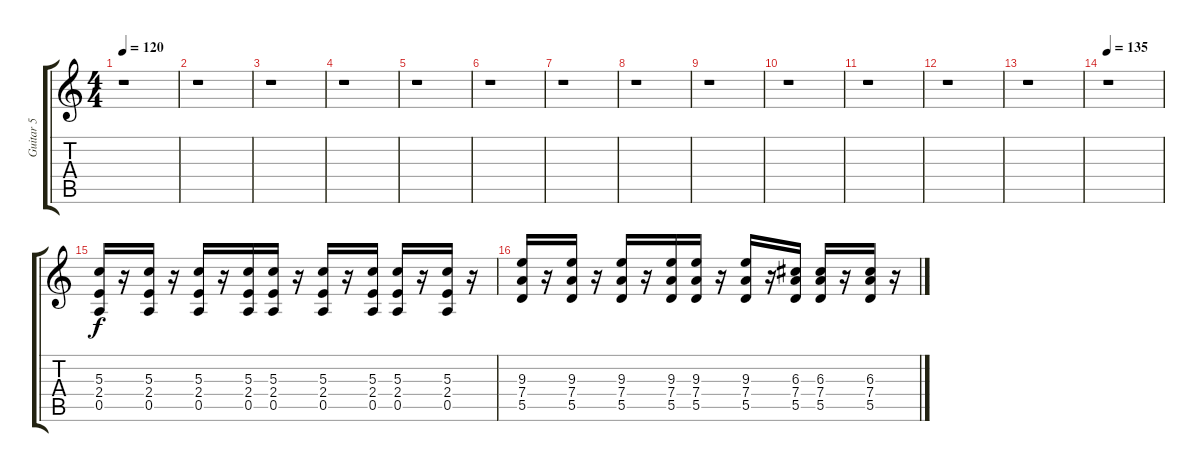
\track ("Guitar 5" "Guitar 5") {instrument distortionguitar}
\staff {score tabs}
\tuning (E4 B3 G3 D3 A2 D2) {hide}
\ts (4 4)
\tempo 120
\clef g2
\ks c
r.1{dy f} |
r.1 |
r.1 |
r.1 |
r.1 |
r.1 |
r.1 |
r.1 |
r.1 |
r.1 |
r.1 |
r.1 |
r.1 |
\tempo 135
r.1 |
(5.3 2.4 0.5).16 r.16 (5.3 2.4 0.5).16 r.16 (5.3 2.4 0.5).16 r.16 (5.3 2.4 0.5).16 (5.3 2.4 0.5).16 r.16 (5.3 2.4 0.5).16 r.16 (5.3 2.4 0.5).16 (5.3 2.4 0.5).16 r.16 (5.3 2.4 0.5).16 r.16 |
(9.3 7.4 5.5).16 r.16 (9.3 7.4 5.5).16 r.16 (9.3 7.4 5.5).16 r.16 (9.3 7.4 5.5).16 (9.3 7.4 5.5).16 r.16 (9.3 7.4 5.5).16 r.16 (6.3 7.4 5.5).16 (6.3 7.4 5.5).16 r.16 (6.3 7.4 5.5).16 r.16
